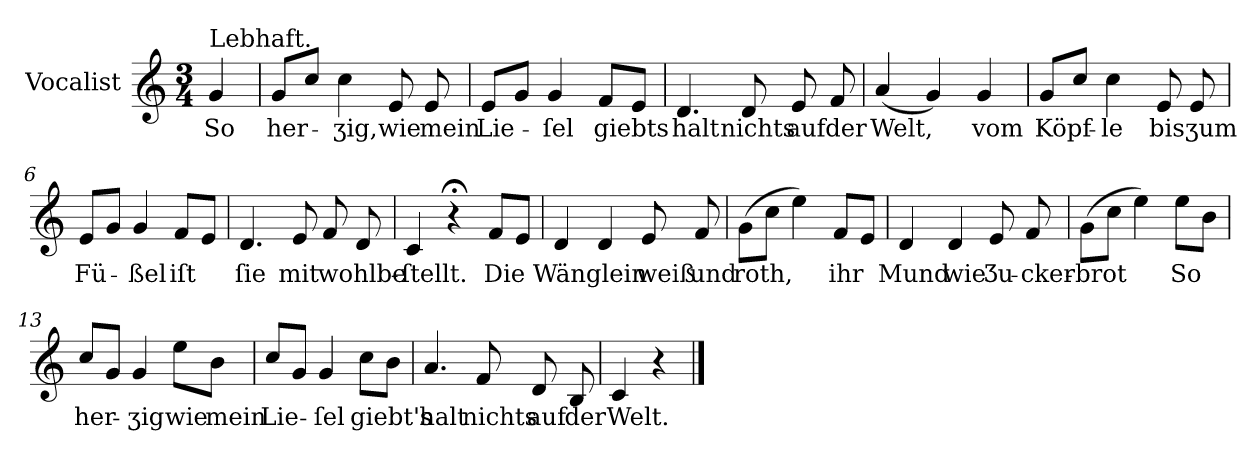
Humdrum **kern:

**kern	**text
*part1	*part1
*staff1	*staff1
*I"Vocalist	*
*clefG2	*
*k[]	*
*C:	*
*M3/4	*
=	=
!LO:TX:a:t=Lebhaft.	!
4g	So
=1	=1
8gL	her-
8ccJ	.
4cc	-ʒig,
8e	wie
8e	mein
=2	=2
8eL	Lie-
8gJ	.
4g	-ſel
8fL	giebts
8eJ	.
=3	=3
4.d	halt
8d	nichts
8e	auf
8f	der
=4	=4
(4a	Welt,
4g)	.
4g	vom
=5	=5
8gL	Köpf-
8ccJ	.
4cc	-le
8e	bis
8e	ʒum
=6	=6
8eL	Fü-
8gJ	.
4g	-ßel
8fL	iſt
8eJ	.
=7	=7
4.d	ſie
8e	mit
8f	wohlbe-
8d	.
=8	=8
4c	-ſtellt.
4r;<	.
8fL	Die
8eJ	.
=9	=9
4d	Wänglein
4d	.
8e	weiß
8f	und
=10	=10
(8g\L	roth,
8ccJ	.
4ee)	.
8fL	ihr
8eJ	.
=11	=11
4d	Mund
4d	wie
8e	Ʒu-
8f	-cker-
=12	=12
(8g\L	-brot
8ccJ	.
4ee)	.
8eeL	So
8bJ	.
=13	=13
8ccL	her-
8gJ	.
4g	-ʒig
8eeL	wie
8bJ	mein
=14	=14
8ccL	Lie-
8gJ	.
4g	-ſel
8ccL	giebt's
8bJ	.
=15	=15
4.a	halt
8f	nichts
8d	auf
8B	der
=16	=16
4c	Welt.
4r	.
==	==
*-	*-
